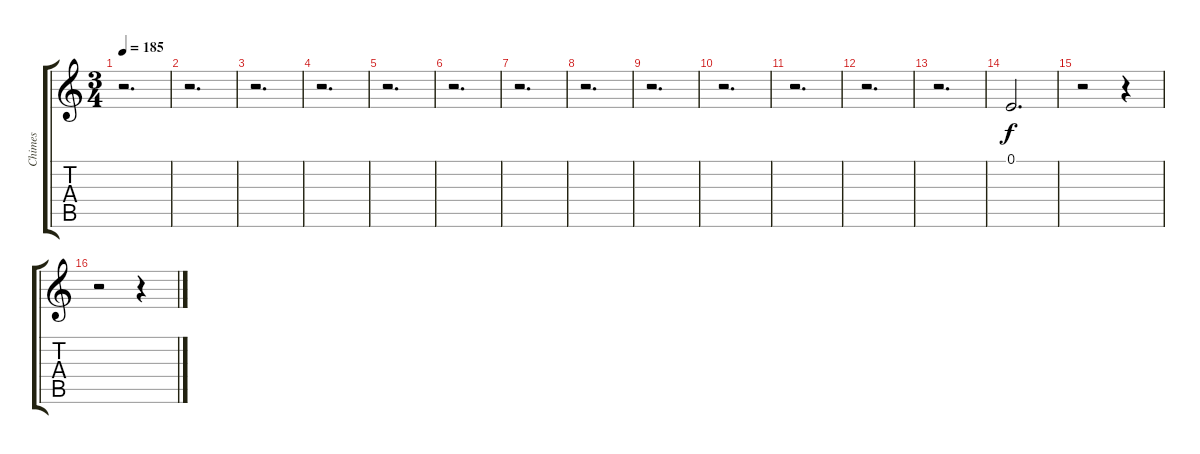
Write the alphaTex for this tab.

\track ("Chimes" "Chimes") {instrument tubularbells}
\staff {score tabs}
\tuning (E4 B3 G3 D3 A2 E2) {hide}
\ts (3 4)
\tempo 185
\clef g2
\ks c
r.2{d dy f} |
r.2{d} |
r.2{d} |
r.2{d} |
r.2{d} |
r.2{d} |
r.2{d} |
r.2{d} |
r.2{d} |
r.2{d} |
r.2{d} |
r.2{d} |
r.2{d} |
0.1.2{d} |
r.2 r.4 |
r.2 r.4
